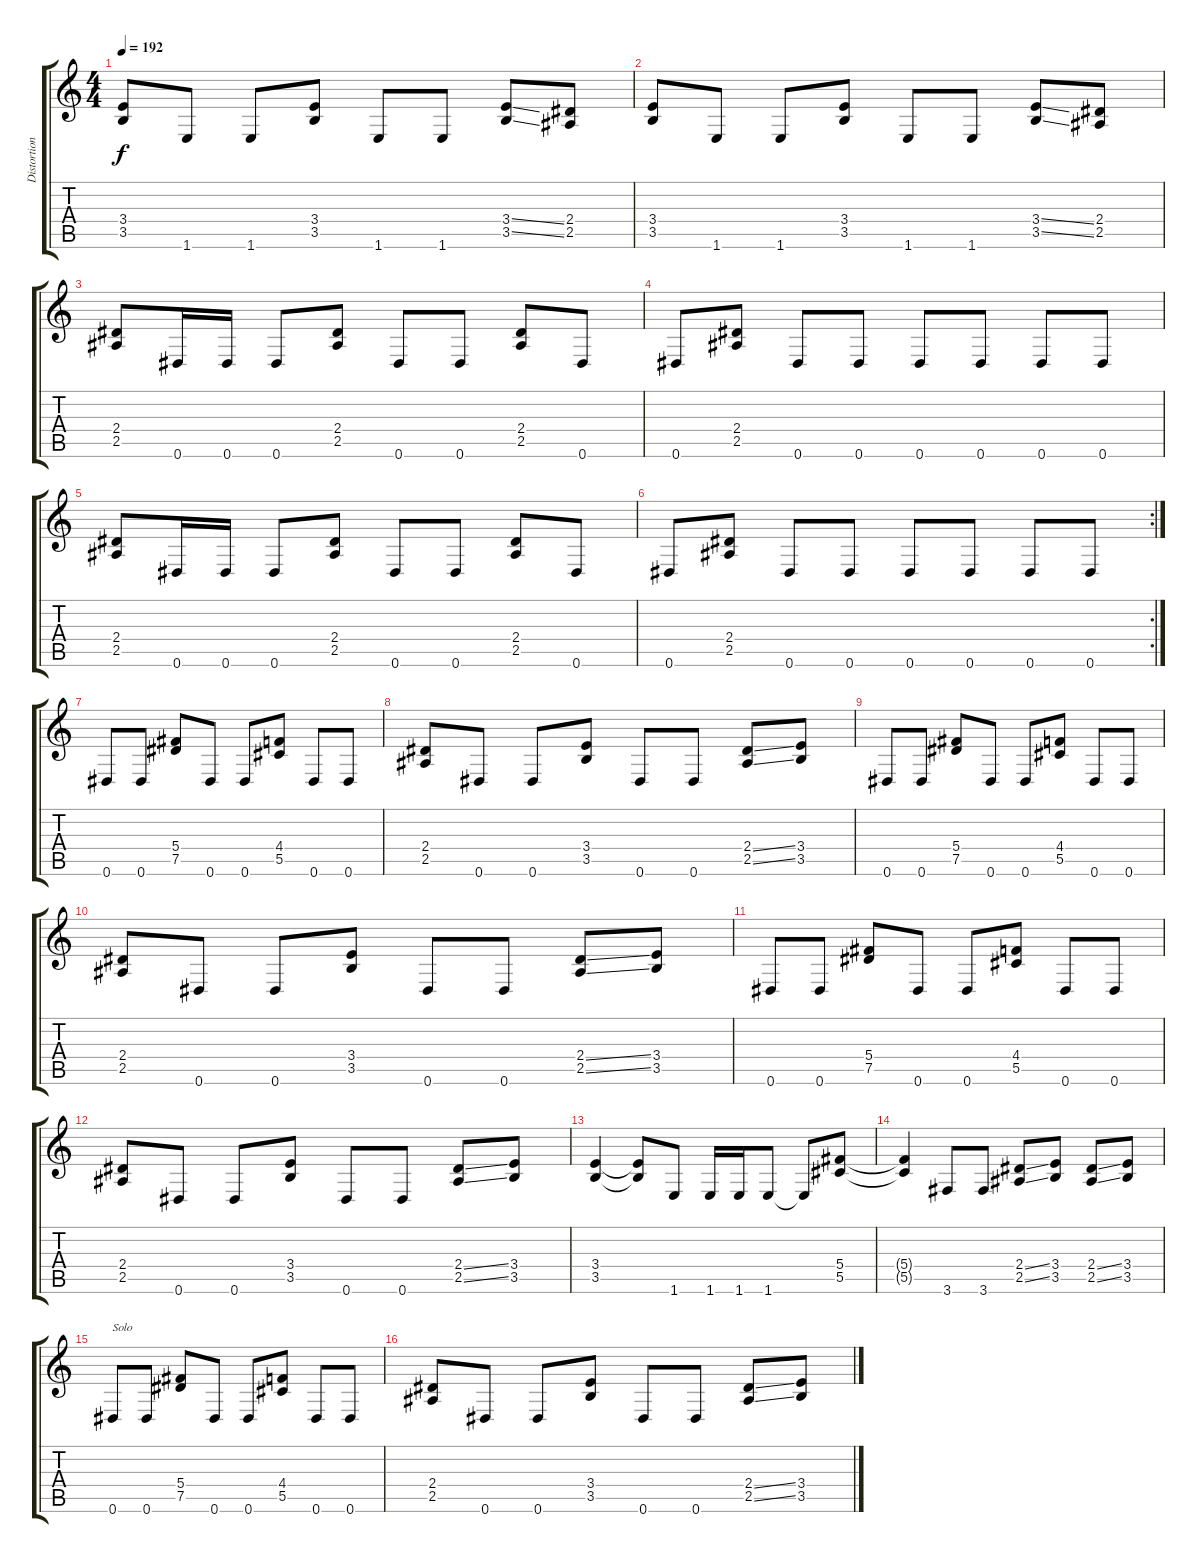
\track ("Distortion Guitar I" "Distortion") {instrument distortionguitar}
\staff {score tabs}
\tuning (Eb4 Bb3 Gb3 Db3 Ab2 Eb2) {hide}
\ts (4 4)
\tempo 192
\clef g2
\ks c
(3.4 3.5).8{dy f} 1.6.8 1.6.8 (3.4 3.5).8 1.6.8 1.6.8 (3.4{ss} 3.5{ss}).8 (2.4 2.5).8 |
(3.4 3.5).8 1.6.8 1.6.8 (3.4 3.5).8 1.6.8 1.6.8 (3.4{ss} 3.5{ss}).8 (2.4 2.5).8 |
(2.4 2.5).8 0.6.16 0.6.16 0.6.8 (2.4 2.5).8 0.6.8 0.6.8 (2.4 2.5).8 0.6.8 |
0.6.8 (2.4 2.5).8 0.6.8 0.6.8 0.6.8 0.6.8 0.6.8 0.6.8 |
(2.4 2.5).8 0.6.16 0.6.16 0.6.8 (2.4 2.5).8 0.6.8 0.6.8 (2.4 2.5).8 0.6.8 |
\rc 2
0.6.8 (2.4 2.5).8 0.6.8 0.6.8 0.6.8 0.6.8 0.6.8 0.6.8 |
0.6.8 0.6.8 (5.4 7.5).8 0.6.8 0.6.8 (4.4 5.5).8 0.6.8 0.6.8 |
(2.4 2.5).8 0.6.8 0.6.8 (3.4 3.5).8 0.6.8 0.6.8 (2.4{ss} 2.5{ss}).8 (3.4 3.5).8 |
0.6.8 0.6.8 (5.4 7.5).8 0.6.8 0.6.8 (4.4 5.5).8 0.6.8 0.6.8 |
(2.4 2.5).8 0.6.8 0.6.8 (3.4 3.5).8 0.6.8 0.6.8 (2.4{ss} 2.5{ss}).8 (3.4 3.5).8 |
0.6.8 0.6.8 (5.4 7.5).8 0.6.8 0.6.8 (4.4 5.5).8 0.6.8 0.6.8 |
(2.4 2.5).8 0.6.8 0.6.8 (3.4 3.5).8 0.6.8 0.6.8 (2.4{ss} 2.5{ss}).8 (3.4 3.5).8 |
(3.4 3.5).4 (3.4{t} 3.5{t}).8 1.6.8 1.6.16 1.6.16 1.6.8 1.6{t}.8 (5.4 5.5).8 |
(5.4{t} 5.5{t}).4 3.6.8 3.6.8 (2.4{ss} 2.5{ss}).8 (3.4 3.5).8 (2.4{ss} 2.5{ss}).8 (3.4 3.5).8 |
0.6.8{txt "Solo"} 0.6.8 (5.4 7.5).8 0.6.8 0.6.8 (4.4 5.5).8 0.6.8 0.6.8 |
(2.4 2.5).8 0.6.8 0.6.8 (3.4 3.5).8 0.6.8 0.6.8 (2.4{ss} 2.5{ss}).8 (3.4 3.5).8
